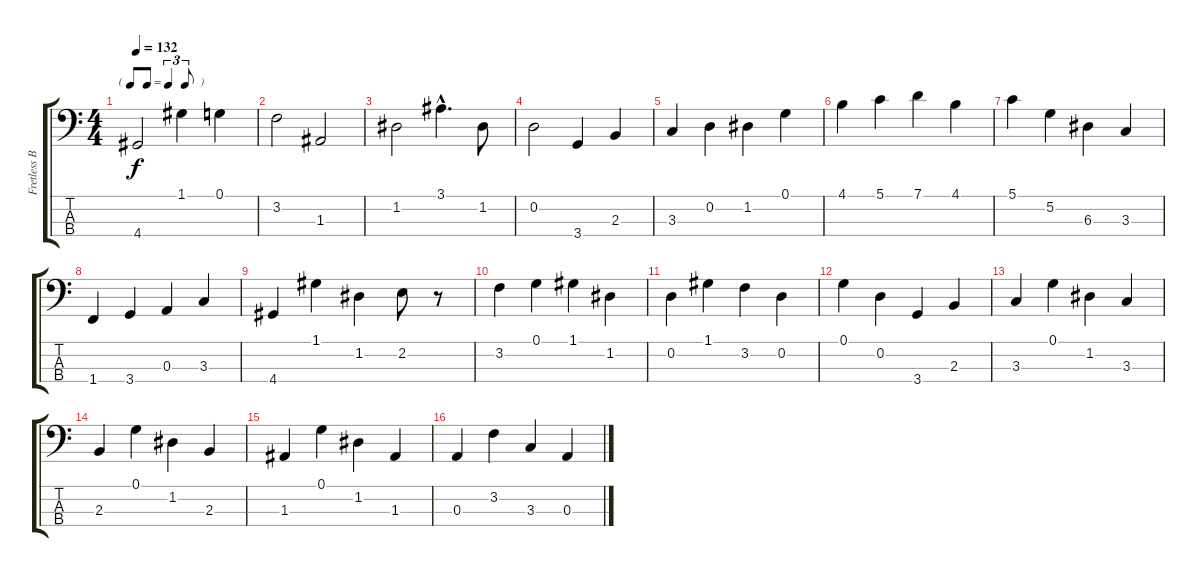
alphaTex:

\track ("Fretless Bass" "Fretless B") {instrument fretlessbass}
\staff {score tabs}
\tuning (G2 D2 A1 E1) {hide}
\ts (4 4)
\tf triplet8th
\tempo 132
\clef f4
\ks c
4.4.2{dy f} 1.1.4 0.1.4 |
3.2.2 1.3.2 |
1.2.2 3.1{hac}.4{d} 1.2.8 |
0.2.2 3.4.4 2.3.4 |
3.3.4 0.2.4 1.2.4 0.1.4 |
4.1.4 5.1.4 7.1.4 4.1.4 |
5.1.4 5.2.4 6.3.4 3.3.4 |
1.4.4 3.4.4 0.3.4 3.3.4 |
4.4.4 1.1.4 1.2.4 2.2.8 r.8 |
3.2.4 0.1.4 1.1.4 1.2.4 |
0.2.4 1.1.4 3.2.4 0.2.4 |
0.1.4 0.2.4 3.4.4 2.3.4 |
3.3.4 0.1.4 1.2.4 3.3.4 |
2.3.4 0.1.4 1.2.4 2.3.4 |
1.3.4 0.1.4 1.2.4 1.3.4 |
0.3.4 3.2.4 3.3.4 0.3.4
